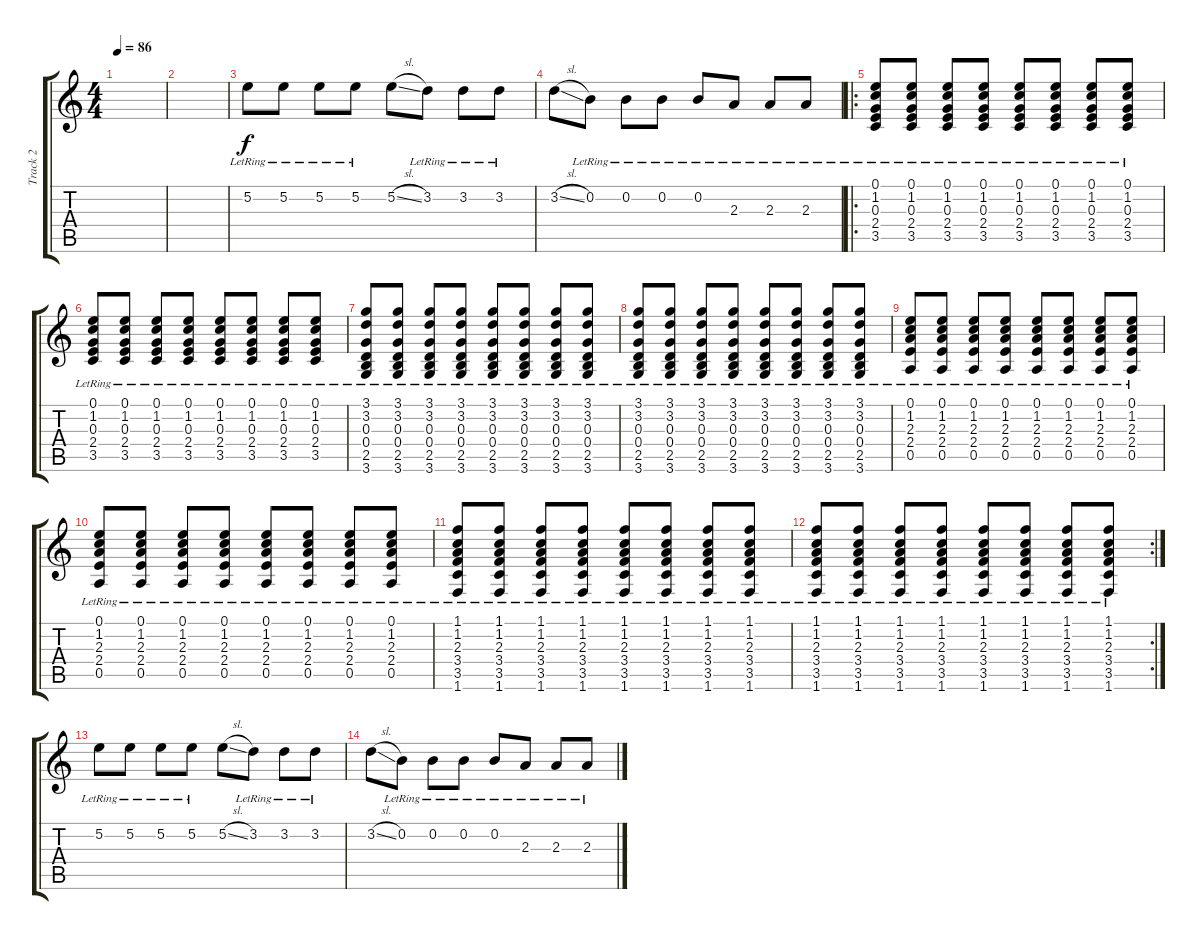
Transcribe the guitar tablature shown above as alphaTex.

\track ("Track 2" "Track 2") {instrument electricguitarjazz}
\staff {score tabs}
\tuning (E4 B3 G3 D3 A2 E2) {hide}
\ts (4 4)
\tempo 86
\clef g2
\ks c
|
|
5.2{lr}.8 5.2{lr}.8 5.2{lr}.8 5.2{lr}.8 5.2{sl}.8 3.2{lr}.8 3.2{lr}.8 3.2{lr}.8 |
3.2{sl}.8 0.2{lr}.8 0.2{lr}.8 0.2{lr}.8 0.2{lr}.8 2.3{lr}.8 2.3{lr}.8 2.3{lr}.8 |
\ro
(0.1{lr} 1.2{lr} 0.3{lr} 2.4{lr} 3.5{lr}).8 (0.1{lr} 1.2{lr} 0.3{lr} 2.4{lr} 3.5{lr}).8 (0.1{lr} 1.2{lr} 0.3{lr} 2.4{lr} 3.5{lr}).8 (0.1{lr} 1.2{lr} 0.3{lr} 2.4{lr} 3.5{lr}).8 (0.1{lr} 1.2{lr} 0.3{lr} 2.4{lr} 3.5{lr}).8 (0.1{lr} 1.2{lr} 0.3{lr} 2.4{lr} 3.5{lr}).8 (0.1{lr} 1.2{lr} 0.3{lr} 2.4{lr} 3.5{lr}).8 (0.1{lr} 1.2{lr} 0.3{lr} 2.4{lr} 3.5{lr}).8 |
(0.1{lr} 1.2{lr} 0.3{lr} 2.4{lr} 3.5{lr}).8 (0.1{lr} 1.2{lr} 0.3{lr} 2.4{lr} 3.5{lr}).8 (0.1{lr} 1.2{lr} 0.3{lr} 2.4{lr} 3.5{lr}).8 (0.1{lr} 1.2{lr} 0.3{lr} 2.4{lr} 3.5{lr}).8 (0.1{lr} 1.2{lr} 0.3{lr} 2.4{lr} 3.5{lr}).8 (0.1{lr} 1.2{lr} 0.3{lr} 2.4{lr} 3.5{lr}).8 (0.1{lr} 1.2{lr} 0.3{lr} 2.4{lr} 3.5{lr}).8 (0.1{lr} 1.2{lr} 0.3{lr} 2.4{lr} 3.5{lr}).8 |
(3.1{lr} 3.2{lr} 0.3{lr} 0.4{lr} 2.5{lr} 3.6{lr}).8 (3.1{lr} 3.2{lr} 0.3{lr} 0.4{lr} 2.5{lr} 3.6{lr}).8 (3.1{lr} 3.2{lr} 0.3{lr} 0.4{lr} 2.5{lr} 3.6{lr}).8 (3.1{lr} 3.2{lr} 0.3{lr} 0.4{lr} 2.5{lr} 3.6{lr}).8 (3.1{lr} 3.2{lr} 0.3{lr} 0.4{lr} 2.5{lr} 3.6{lr}).8 (3.1{lr} 3.2{lr} 0.3{lr} 0.4{lr} 2.5{lr} 3.6{lr}).8 (3.1{lr} 3.2{lr} 0.3{lr} 0.4{lr} 2.5{lr} 3.6{lr}).8 (3.1{lr} 3.2{lr} 0.3{lr} 0.4{lr} 2.5{lr} 3.6{lr}).8 |
(3.1{lr} 3.2{lr} 0.3{lr} 0.4{lr} 2.5{lr} 3.6{lr}).8 (3.1{lr} 3.2{lr} 0.3{lr} 0.4{lr} 2.5{lr} 3.6{lr}).8 (3.1{lr} 3.2{lr} 0.3{lr} 0.4{lr} 2.5{lr} 3.6{lr}).8 (3.1{lr} 3.2{lr} 0.3{lr} 0.4{lr} 2.5{lr} 3.6{lr}).8 (3.1{lr} 3.2{lr} 0.3{lr} 0.4{lr} 2.5{lr} 3.6{lr}).8 (3.1{lr} 3.2{lr} 0.3{lr} 0.4{lr} 2.5{lr} 3.6{lr}).8 (3.1{lr} 3.2{lr} 0.3{lr} 0.4{lr} 2.5{lr} 3.6{lr}).8 (3.1{lr} 3.2{lr} 0.3{lr} 0.4{lr} 2.5{lr} 3.6{lr}).8 |
(0.1{lr} 1.2{lr} 2.3{lr} 2.4{lr} 0.5{lr}).8 (0.1{lr} 1.2{lr} 2.3{lr} 2.4{lr} 0.5{lr}).8 (0.1{lr} 1.2{lr} 2.3{lr} 2.4{lr} 0.5{lr}).8 (0.1{lr} 1.2{lr} 2.3{lr} 2.4{lr} 0.5{lr}).8 (0.1{lr} 1.2{lr} 2.3{lr} 2.4{lr} 0.5{lr}).8 (0.1{lr} 1.2{lr} 2.3{lr} 2.4{lr} 0.5{lr}).8 (0.1{lr} 1.2{lr} 2.3{lr} 2.4{lr} 0.5{lr}).8 (0.1{lr} 1.2{lr} 2.3{lr} 2.4{lr} 0.5{lr}).8 |
(0.1{lr} 1.2{lr} 2.3{lr} 2.4{lr} 0.5{lr}).8 (0.1{lr} 1.2{lr} 2.3{lr} 2.4{lr} 0.5{lr}).8 (0.1{lr} 1.2{lr} 2.3{lr} 2.4{lr} 0.5{lr}).8 (0.1{lr} 1.2{lr} 2.3{lr} 2.4{lr} 0.5{lr}).8 (0.1{lr} 1.2{lr} 2.3{lr} 2.4{lr} 0.5{lr}).8 (0.1{lr} 1.2{lr} 2.3{lr} 2.4{lr} 0.5{lr}).8 (0.1{lr} 1.2{lr} 2.3{lr} 2.4{lr} 0.5{lr}).8 (0.1{lr} 1.2{lr} 2.3{lr} 2.4{lr} 0.5{lr}).8 |
(1.1{lr} 1.2{lr} 2.3{lr} 3.4{lr} 3.5{lr} 1.6{lr}).8 (1.1{lr} 1.2{lr} 2.3{lr} 3.4{lr} 3.5{lr} 1.6{lr}).8 (1.1{lr} 1.2{lr} 2.3{lr} 3.4{lr} 3.5{lr} 1.6{lr}).8 (1.1{lr} 1.2{lr} 2.3{lr} 3.4{lr} 3.5{lr} 1.6{lr}).8 (1.1{lr} 1.2{lr} 2.3{lr} 3.4{lr} 3.5{lr} 1.6{lr}).8 (1.1{lr} 1.2{lr} 2.3{lr} 3.4{lr} 3.5{lr} 1.6{lr}).8 (1.1{lr} 1.2{lr} 2.3{lr} 3.4{lr} 3.5{lr} 1.6{lr}).8 (1.1{lr} 1.2{lr} 2.3{lr} 3.4{lr} 3.5{lr} 1.6{lr}).8 |
\rc 2
(1.1{lr} 1.2{lr} 2.3{lr} 3.4{lr} 3.5{lr} 1.6{lr}).8 (1.1{lr} 1.2{lr} 2.3{lr} 3.4{lr} 3.5{lr} 1.6{lr}).8 (1.1{lr} 1.2{lr} 2.3{lr} 3.4{lr} 3.5{lr} 1.6{lr}).8 (1.1{lr} 1.2{lr} 2.3{lr} 3.4{lr} 3.5{lr} 1.6{lr}).8 (1.1{lr} 1.2{lr} 2.3{lr} 3.4{lr} 3.5{lr} 1.6{lr}).8 (1.1{lr} 1.2{lr} 2.3{lr} 3.4{lr} 3.5{lr} 1.6{lr}).8 (1.1{lr} 1.2{lr} 2.3{lr} 3.4{lr} 3.5{lr} 1.6{lr}).8 (1.1{lr} 1.2{lr} 2.3{lr} 3.4{lr} 3.5{lr} 1.6{lr}).8 |
5.2{lr}.8 5.2{lr}.8 5.2{lr}.8 5.2{lr}.8 5.2{sl}.8 3.2{lr}.8 3.2{lr}.8 3.2{lr}.8 |
3.2{sl}.8 0.2{lr}.8 0.2{lr}.8 0.2{lr}.8 0.2{lr}.8 2.3{lr}.8 2.3{lr}.8 2.3{lr}.8
